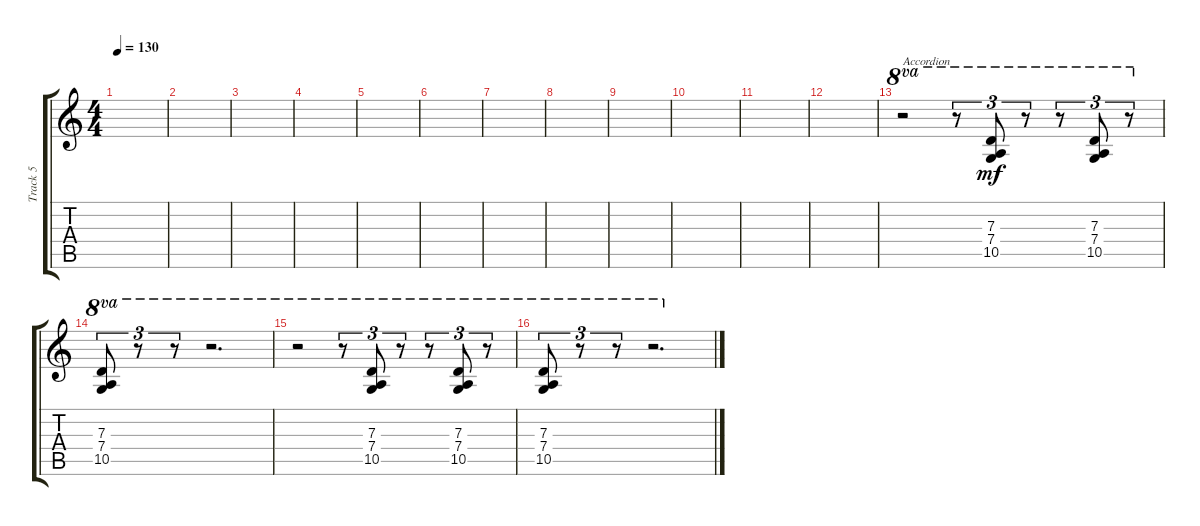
\track ("Track 5" "Track 5") {instrument harpsichord}
\staff {score tabs}
\tuning (E5 B4 G4 D4 A3 E3) {hide}
\ts (4 4)
\tempo 130
\clef g2
\ks c
|
|
|
|
|
|
|
|
|
|
|
|
r.2{ot 8va txt "Accordion" instrument accordion} r.8{tu (3 2) ot 8va} (7.3 7.4 10.5).8{tu (3 2) ot 8va dy mf} r.8{tu (3 2) ot 8va} r.8{tu (3 2) ot 8va} (7.3 7.4 10.5).8{tu (3 2) ot 8va} r.8{tu (3 2) ot 8va} |
(7.3 7.4 10.5).8{tu (3 2) ot 8va} r.8{tu (3 2) ot 8va} r.8{tu (3 2) ot 8va} r.2{d ot 8va} |
r.2{ot 8va} r.8{tu (3 2) ot 8va} (7.3 7.4 10.5).8{tu (3 2) ot 8va} r.8{tu (3 2) ot 8va} r.8{tu (3 2) ot 8va} (7.3 7.4 10.5).8{tu (3 2) ot 8va} r.8{tu (3 2) ot 8va} |
(7.3 7.4 10.5).8{tu (3 2) ot 8va} r.8{tu (3 2) ot 8va} r.8{tu (3 2) ot 8va} r.2{d ot 8va}
